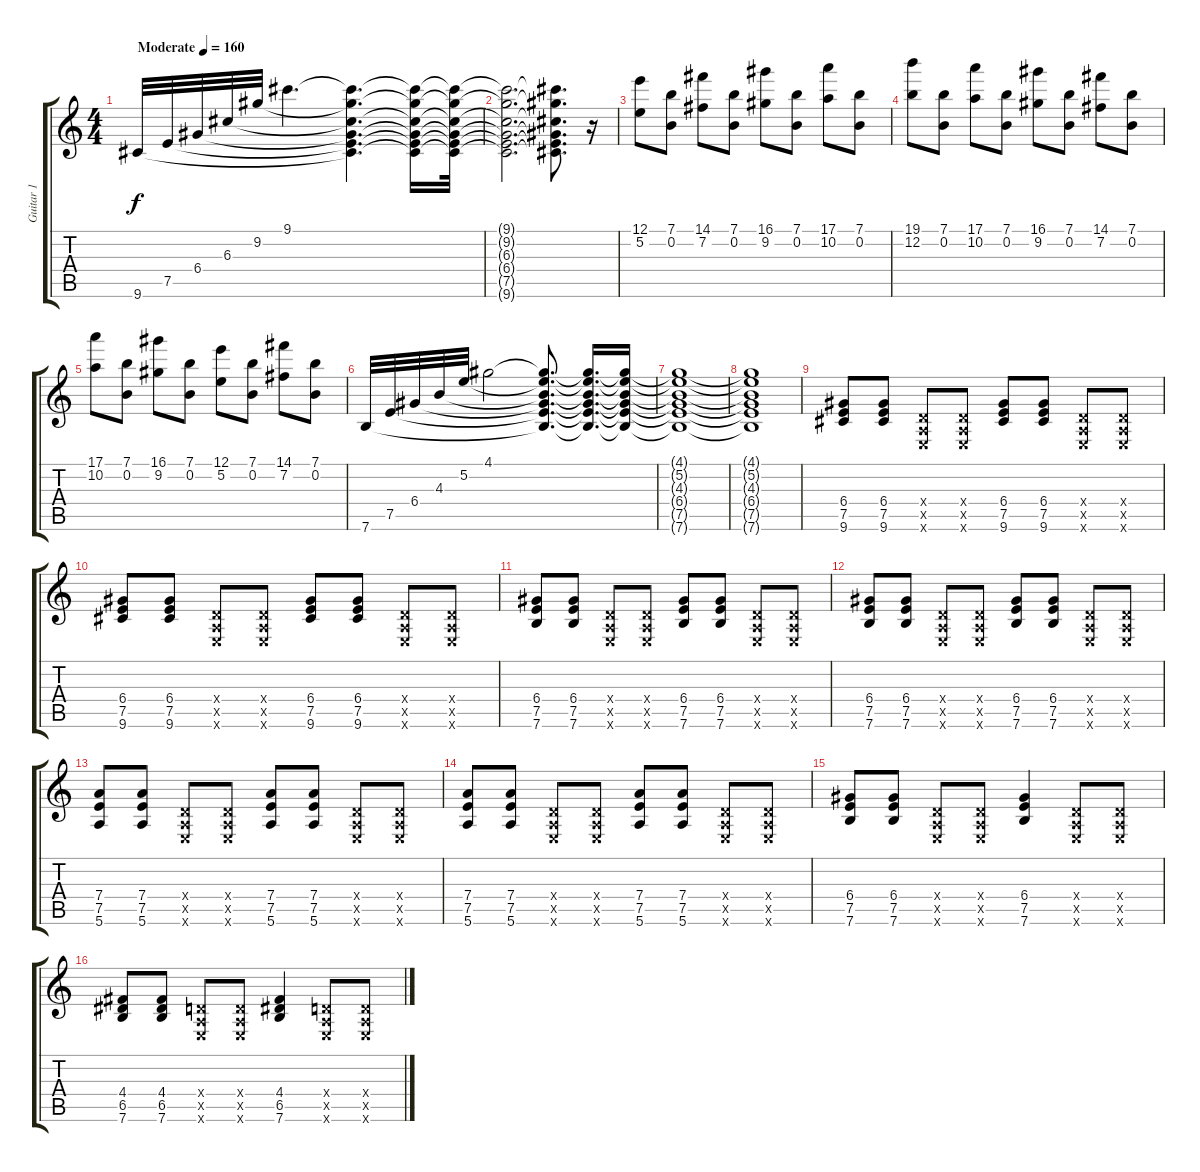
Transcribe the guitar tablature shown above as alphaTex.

\track ("Guitar 1" "Guitar 1") {instrument distortionguitar}
\staff {score tabs}
\tuning (E4 B3 G3 D3 A2 E2) {hide}
\ts (4 4)
\tempo (160 "Moderate")
\clef g2
\ks c
9.6.32{dy f volume 13 instrument churchorgan} 7.5.32 6.4.32 6.3.32 9.2.32 9.1.4{d} (9.1{t} 9.2{t} 6.3{t} 6.4{t} 7.5{t} 9.6{t}).4{d} (9.1{t} 9.2{t} 6.3{t} 6.4{t} 7.5{t} 9.6{t}).16 (9.1{t} 9.2{t} 6.3{t} 6.4{t} 7.5{t} 9.6{t}).32{volume 8} |
(9.1{t} 9.2{t} 6.3{t} 6.4{t} 7.5{t} 9.6{t}).2{d} (9.1{t} 9.2{t} 6.3{t} 6.4{t} 7.5{t} 9.6{t}).8{d} r.16 |
(12.1 5.2).8{volume 13} (7.1 0.2).8 (14.1 7.2).8 (7.1 0.2).8 (16.1 9.2).8 (7.1 0.2).8 (17.1 10.2).8 (7.1 0.2).8 |
(19.1 12.2).8 (7.1 0.2).8 (17.1 10.2).8 (7.1 0.2).8 (16.1 9.2).8 (7.1 0.2).8 (14.1 7.2).8 (7.1 0.2).8 |
(17.1 10.2).8 (7.1 0.2).8 (16.1 9.2).8 (7.1 0.2).8 (12.1 5.2).8 (7.1 0.2).8 (14.1 7.2).8 (7.1 0.2).8 |
7.6.32 7.5.32 6.4.32 4.3.32 5.2.32 4.1.2 (4.1{t} 5.2{t} 4.3{t} 6.4{t} 7.5{t} 7.6{t}).8{d} (4.1{t} 5.2{t} 4.3{t} 6.4{t} 7.5{t} 7.6{t}).16{d} (4.1{t} 5.2{t} 4.3{t} 6.4{t} 7.5{t} 7.6{t}).16 |
(4.1{t} 5.2{t} 4.3{t} 6.4{t} 7.5{t} 7.6{t}).1{volume 0} |
(4.1{t} 5.2{t} 4.3{t} 6.4{t} 7.5{t} 7.6{t}).1 |
(6.4 7.5 9.6).8{volume 0 instrument distortionguitar} (6.4 7.5 9.6).8 (0.4{x} 0.5{x} 0.6{x}).8 (0.4{x} 0.5{x} 0.6{x}).8 (6.4 7.5 9.6).8 (6.4 7.5 9.6).8 (0.4{x} 0.5{x} 0.6{x}).8 (0.4{x} 0.5{x} 0.6{x}).8 |
(6.4 7.5 9.6).8 (6.4 7.5 9.6).8 (0.4{x} 0.5{x} 0.6{x}).8 (0.4{x} 0.5{x} 0.6{x}).8 (6.4 7.5 9.6).8 (6.4 7.5 9.6).8 (0.4{x} 0.5{x} 0.6{x}).8 (0.4{x} 0.5{x} 0.6{x}).8 |
(6.4 7.5 7.6).8 (6.4 7.5 7.6).8 (0.4{x} 0.5{x} 0.6{x}).8 (0.4{x} 0.5{x} 0.6{x}).8 (6.4 7.5 7.6).8 (6.4 7.5 7.6).8 (0.4{x} 0.5{x} 0.6{x}).8 (0.4{x} 0.5{x} 0.6{x}).8 |
(6.4 7.5 7.6).8 (6.4 7.5 7.6).8 (0.4{x} 0.5{x} 0.6{x}).8 (0.4{x} 0.5{x} 0.6{x}).8 (6.4 7.5 7.6).8 (6.4 7.5 7.6).8 (0.4{x} 0.5{x} 0.6{x}).8 (0.4{x} 0.5{x} 0.6{x}).8 |
(7.4 7.5 5.6).8 (7.4 7.5 5.6).8 (0.4{x} 0.5{x} 0.6{x}).8 (0.4{x} 0.5{x} 0.6{x}).8 (7.4 7.5 5.6).8 (7.4 7.5 5.6).8 (0.4{x} 0.5{x} 0.6{x}).8 (0.4{x} 0.5{x} 0.6{x}).8 |
(7.4 7.5 5.6).8 (7.4 7.5 5.6).8 (0.4{x} 0.5{x} 0.6{x}).8 (0.4{x} 0.5{x} 0.6{x}).8 (7.4 7.5 5.6).8 (7.4 7.5 5.6).8 (0.4{x} 0.5{x} 0.6{x}).8 (0.4{x} 0.5{x} 0.6{x}).8 |
(6.4 7.5 7.6).8 (6.4 7.5 7.6).8 (0.4{x} 0.5{x} 0.6{x}).8 (0.4{x} 0.5{x} 0.6{x}).8 (6.4 7.5 7.6).4 (0.4{x} 0.5{x} 0.6{x}).8 (0.4{x} 0.5{x} 0.6{x}).8 |
(4.4 6.5 7.6).8 (4.4 6.5 7.6).8 (0.4{x} 0.5{x} 0.6{x}).8 (0.4{x} 0.5{x} 0.6{x}).8 (4.4 6.5 7.6).4 (0.4{x} 0.5{x} 0.6{x}).8 (0.4{x} 0.5{x} 0.6{x}).8
